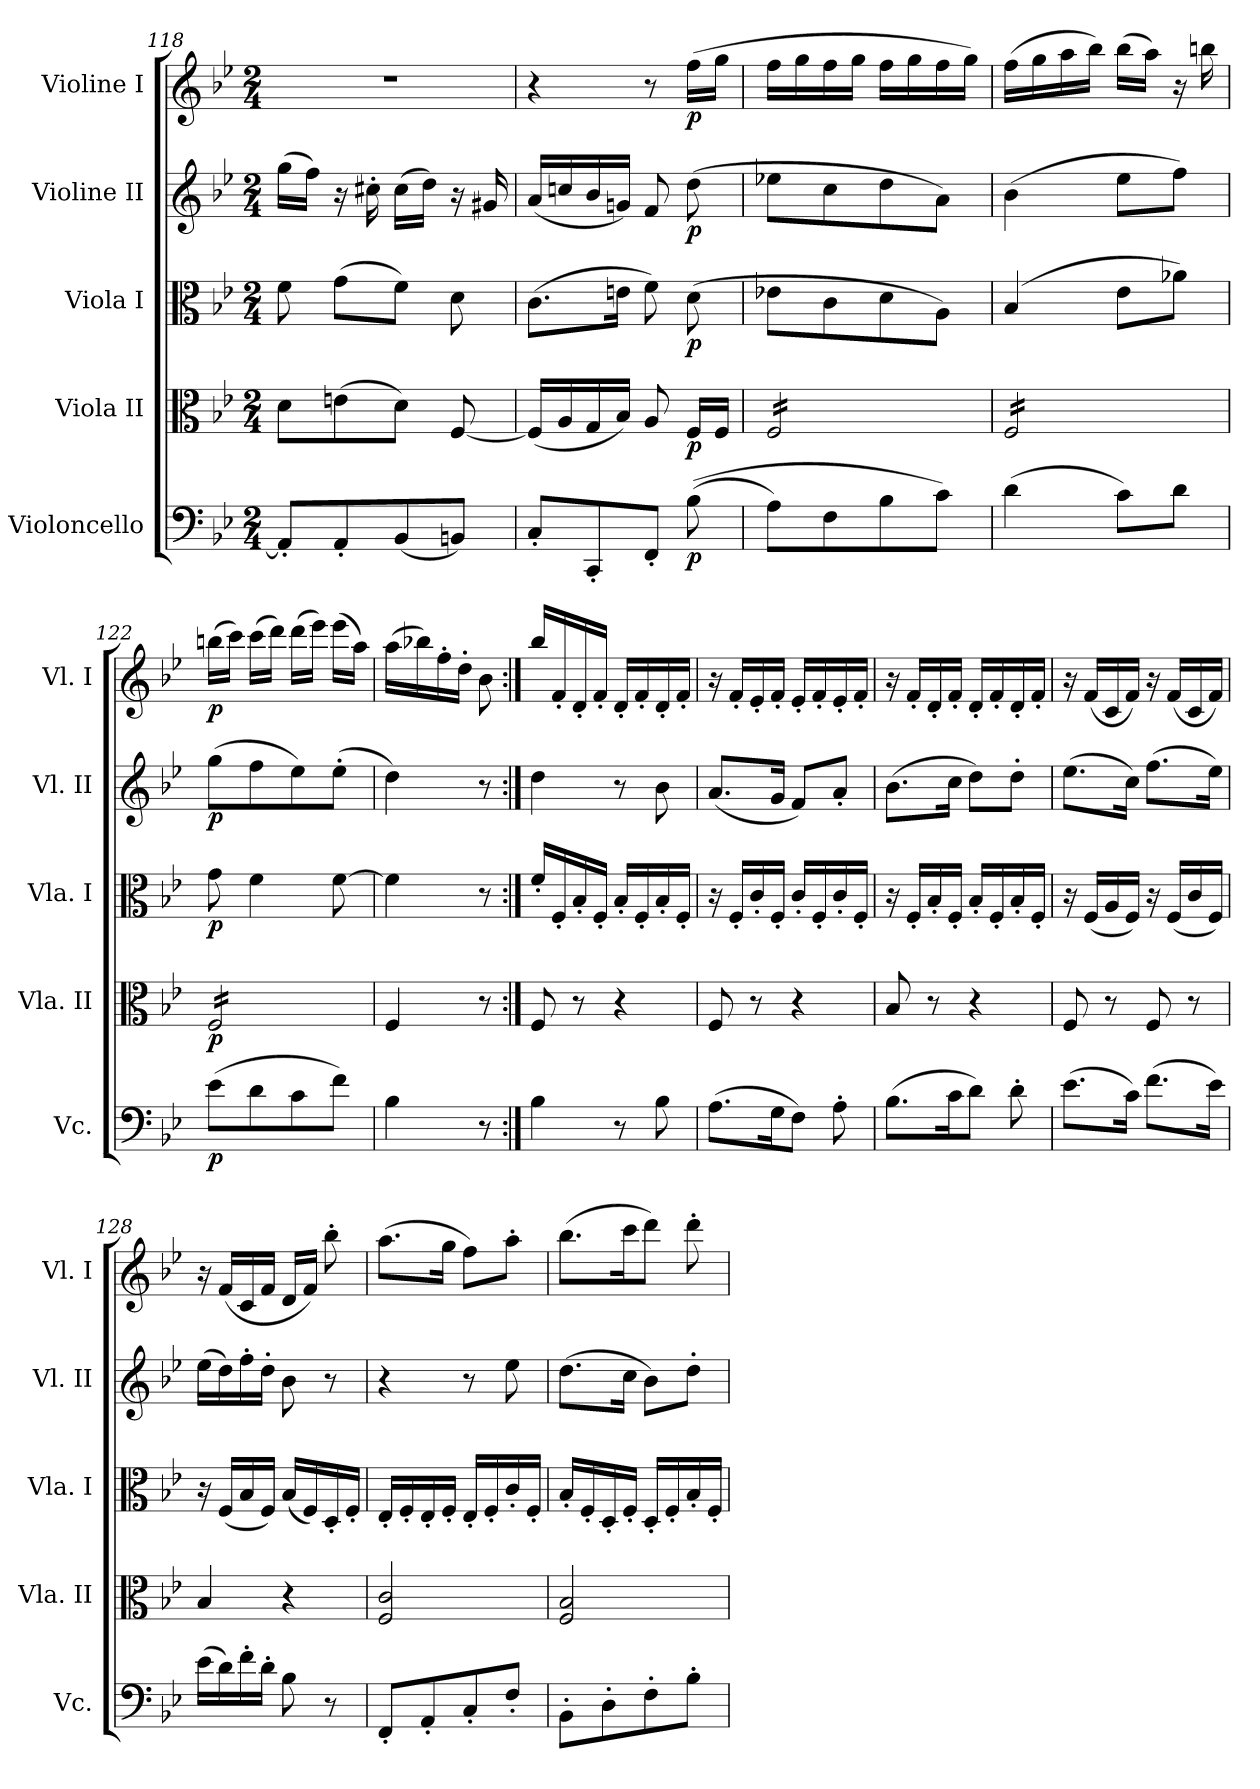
**kern	**dynam	**kern	**dynam	**kern	**dynam	**kern	**dynam	**kern	**dynam
*part5	*part5	*part4	*part4	*part3	*part3	*part2	*part2	*part1	*part1
*staff5	*staff5	*staff4	*staff4	*staff3	*staff3	*staff2	*staff2	*staff1	*staff1
*I"Violoncello	*	*I"Viola II	*	*I"Viola I	*	*I"Violine II	*	*I"Violine I	*
*I'Vc.	*	*I'Vla. II	*	*I'Vla. I	*	*I'Vl. II	*	*I'Vl. I	*
*clefF4	*	*clefC3	*	*clefC3	*	*clefG2	*	*clefG2	*
*k[b-e-]	*	*k[b-e-]	*	*k[b-e-]	*	*k[b-e-]	*	*k[b-e-]	*
*B-:	*	*B-:	*	*B-:	*	*B-:	*	*B-:	*
*M2/4	*	*M2/4	*	*M2/4	*	*M2/4	*	*M2/4	*
=118	=118	=118	=118	=118	=118	=118	=118	=118	=118
8AA'i/L]	.	8di\L	.	8fi\	.	(16ggi\LL	.	2r	.
.	.	.	.	.	.	16ffi\JJ)	.	.	.
8AA'i/	.	(8eni\	.	(8gi\L	.	16r	.	.	.
.	.	.	.	.	.	16cc#X'i\	.	.	.
(8BB-i/	.	8di\J)	.	8fi\J)	.	(16cc#i\LL	.	.	.
.	.	.	.	.	.	16ddi\JJ)	.	.	.
8BBni/J)	.	[8Fi/	.	8di\	.	16r	.	.	.
.	.	.	.	.	.	16g#Xi/	.	.	.
!!LO:PB:g=z
=119	=119	=119	=119	=119	=119	=119	=119	=119	=119
8C'i/L	.	(16Fi/LL]	.	(8.ci\L	.	(16ai/LL	.	4r	.
.	.	16Ai/	.	.	.	16ccni/	.	.	.
8CC'i/	.	16Gi/	.	.	.	16b-i/	.	.	.
.	.	16B-i/JJ)	.	16eni\Jk	.	16gni/JJ)	.	.	.
8FF'i/J	.	8Ai/	.	8fi\)	.	8fi/	.	8r	.
((8B-i\	p	16Fi/LL	p	(8di\	p	(8ddi\	p	(16ffi\LL	p
.	.	16Fi/JJ	.	.	.	.	.	16ggi\JJ	.
=120	=120	=120	=120	=120	=120	=120	=120	=120	=120
*	*	*tremolo	*	*	*	*	*	*	*
8Ai\L)	.	16Fi/LL	.	8e-Xi\L	.	8ee-Xi\L	.	16ffi\LL	.
.	.	16Fi/	.	.	.	.	.	16ggi\	.
8Fi\	.	16Fi/	.	8ci\	.	8cci\	.	16ffi\	.
.	.	16Fi/	.	.	.	.	.	16ggi\JJ	.
8B-i\	.	16Fi/	.	8di\	.	8ddi\	.	16ffi\LL	.
.	.	16Fi/	.	.	.	.	.	16ggi\	.
8ci\J)	.	16Fi/	.	8Ai\J)	.	8ai\J)	.	16ffi\	.
.	.	16Fi/JJ	.	.	.	.	.	16ggi\JJ)	.
=121	=121	=121	=121	=121	=121	=121	=121	=121	=121
(4di\	.	16Fi/LL	.	(4B-i/	.	(4b-i\	.	(16ffi\LL	.
.	.	16Fi/	.	.	.	.	.	16ggi\	.
.	.	16Fi/	.	.	.	.	.	16aai\	.
.	.	16Fi/	.	.	.	.	.	16bb-i\JJ)	.
8ci\L)	.	16Fi/	.	8e-i\L	.	8ee-i\L	.	(16bb-i\LL	.
.	.	16Fi/	.	.	.	.	.	16aai\JJ)	.
8di\J	.	16Fi/	.	8a-Xi\J)	.	8ffi\J)	.	16r	.
.	.	16Fi/JJ	.	.	.	.	.	16bbni\	.
=122	=122	=122	=122	=122	=122	=122	=122	=122	=122
(8e-i\L	p	16Fi/LL	p	8gi\	p	(8ggi\L	p	(16bbni\LL	p
.	.	16Fi/	.	.	.	.	.	16ccci\JJ)	.
8di\	.	16Fi/	.	4fi\	.	8ffi\	.	(16ccci\LL	.
.	.	16Fi/	.	.	.	.	.	16dddi\JJ)	.
8ci\	.	16Fi/	.	.	.	8ee-i\)	.	(16dddi\LL	.
.	.	16Fi/	.	.	.	.	.	16eee-i\JJ)	.
8fi\J)	.	16Fi/	.	[8fi\	.	(8ee-'i\J	.	(16eee-i\LL	.
.	.	16Fi/JJ	.	.	.	.	.	16aai\JJ)	.
*	*	*Xtremolo	*	*	*	*	*	*	*
=123	=123	=123	=123	=123	=123	=123	=123	=123	=123
4B-i\	.	4Fi/	.	4fi\]	.	4ddi\)	.	(16aai\LL	.
.	.	.	.	.	.	.	.	16bb-Xi\)	.
.	.	.	.	.	.	.	.	16ff'i\	.
.	.	.	.	.	.	.	.	16dd'i\JJ	.
8r	.	8r	.	8r	.	8r	.	8b-i\	.
!!LO:LB:g=z
=124:|!	=124:|!	=124:|!	=124:|!	=124:|!	=124:|!	=124:|!	=124:|!	=124:|!	=124:|!
4B-i\	.	8Fi/	.	16f'i/LL	.	4ddi\	.	16bb-i/LL	.
.	.	.	.	16F'i/	.	.	.	16f'i/	.
.	.	8r	.	16B-'i/	.	.	.	16d'i/	.
.	.	.	.	16F'i/JJ	.	.	.	16f'i/JJ	.
8r	.	4r	.	16B-'i/LL	.	8r	.	16d'i/LL	.
.	.	.	.	16F'i/	.	.	.	16f'i/	.
8B-i\	.	.	.	16B-'i/	.	8b-i\	.	16d'i/	.
.	.	.	.	16F'i/JJ	.	.	.	16f'i/JJ	.
=125	=125	=125	=125	=125	=125	=125	=125	=125	=125
(8.Ai\L	.	8Fi/	.	16r	.	(8.ai/L	.	16r	.
.	.	.	.	16F'i/LL	.	.	.	16f'i/LL	.
.	.	8r	.	16c'i/	.	.	.	16e-'i/	.
16Gi\k	.	.	.	16F'i/JJ	.	16gi/Jk	.	16f'i/JJ	.
8Fi\J)	.	4r	.	16c'i/LL	.	8fi/L)	.	16e-'i/LL	.
.	.	.	.	16F'i/	.	.	.	16f'i/	.
8A'i\	.	.	.	16c'i/	.	8a'i/J	.	16e-'i/	.
.	.	.	.	16F'i/JJ	.	.	.	16f'i/JJ	.
=126	=126	=126	=126	=126	=126	=126	=126	=126	=126
(8.B-i\L	.	8B-i/	.	16r	.	(8.b-i\L	.	16r	.
.	.	.	.	16F'i/LL	.	.	.	16f'i/LL	.
.	.	8r	.	16B-'i/	.	.	.	16d'i/	.
16ci\k	.	.	.	16F'i/JJ	.	16cci\Jk	.	16f'i/JJ	.
8di\J)	.	4r	.	16B-'i/LL	.	8ddi\L)	.	16d'i/LL	.
.	.	.	.	16F'i/	.	.	.	16f'i/	.
8d'i\	.	.	.	16B-'i/	.	8dd'i\J	.	16d'i/	.
.	.	.	.	16F'i/JJ	.	.	.	16f'i/JJ	.
=127	=127	=127	=127	=127	=127	=127	=127	=127	=127
(8.e-i\L	.	8Fi/	.	16r	.	(8.ee-i\L	.	16r	.
.	.	.	.	(16Fi/LL	.	.	.	(16fi/LL	.
.	.	8r	.	16Ai/	.	.	.	16ci/	.
16ci\Jk)	.	.	.	16Fi/JJ)	.	16cci\Jk)	.	16fi/JJ)	.
(8.fi\L	.	8Fi/	.	16r	.	(8.ffi\L	.	16r	.
.	.	.	.	(16Fi/LL	.	.	.	(16fi/LL	.
.	.	8r	.	16ci/	.	.	.	16ci/	.
16e-i\Jk)	.	.	.	16Fi/JJ)	.	16ee-i\Jk)	.	16fi/JJ)	.
=128	=128	=128	=128	=128	=128	=128	=128	=128	=128
(16e-i\LL	.	4B-i/	.	16r	.	(16ee-i\LL	.	16r	.
16di\)	.	.	.	(16Fi/LL	.	16ddi\)	.	(16fi/LL	.
16f'i\	.	.	.	16B-i/	.	16ff'i\	.	16ci/	.
16d'i\JJ	.	.	.	16Fi/JJ)	.	16dd'i\JJ	.	16fi/JJ	.
8B-i\	.	4r	.	(16B-i/LL	.	8b-i\	.	16di/LL	.
.	.	.	.	16Fi/)	.	.	.	16fi/JJ)	.
8r	.	.	.	16D'i/	.	8r	.	8bb-'i\	.
.	.	.	.	16F'i/JJ	.	.	.	.	.
!!LO:LB:g=z
=129	=129	=129	=129	=129	=129	=129	=129	=129	=129
8FF'i/L	.	2Fi/ 2ci/	.	16E-'i/LL	.	4r	.	(8.aai\L	.
.	.	.	.	16F'i/	.	.	.	.	.
8AA'i/	.	.	.	16E-'i/	.	.	.	.	.
.	.	.	.	16F'i/JJ	.	.	.	16ggi\Jk	.
8C'i/	.	.	.	16E-'i/LL	.	8r	.	8ffi\L)	.
.	.	.	.	16F'i/	.	.	.	.	.
8F'i/J	.	.	.	16c'i/	.	8ee-i\	.	8aa'i\J	.
.	.	.	.	16F'i/JJ	.	.	.	.	.
=130	=130	=130	=130	=130	=130	=130	=130	=130	=130
8BB-'i\L	.	2Fi/ 2B-i/	.	16B-'i/LL	.	(8.ddi\L	.	(8.bb-i\L	.
.	.	.	.	16F'i/	.	.	.	.	.
8D'i\	.	.	.	16D'i/	.	.	.	.	.
.	.	.	.	16F'i/JJ	.	16cci\Jk	.	16ccci\k	.
8F'i\	.	.	.	16D'i/LL	.	8b-i\L)	.	8dddi\J)	.
.	.	.	.	16F'i/	.	.	.	.	.
8B-'i\J	.	.	.	16B-'i/	.	8dd'i\J	.	8ddd'i\	.
.	.	.	.	16F'i/JJ	.	.	.	.	.
=	=	=	=	=	=	=	=	=	=
*-	*-	*-	*-	*-	*-	*-	*-	*-	*-
